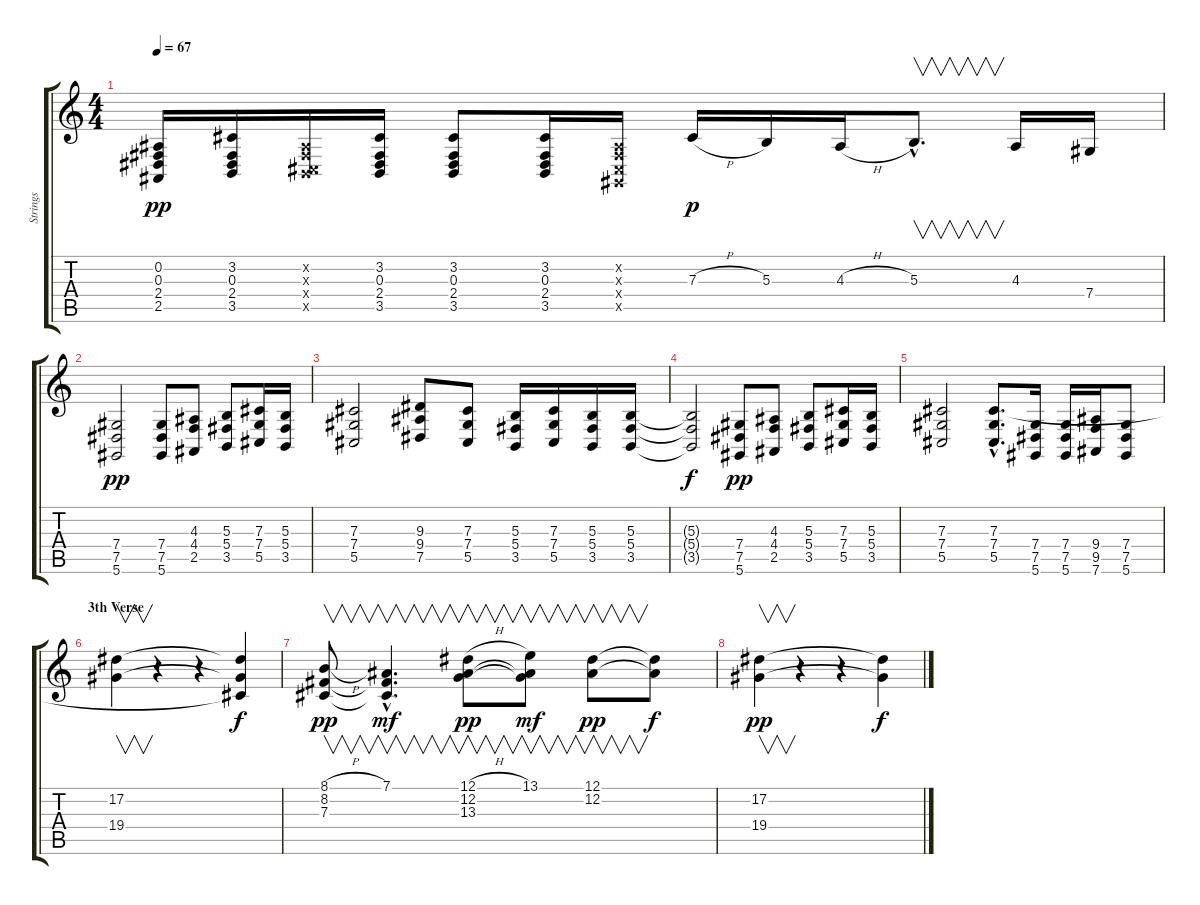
\track ("Strings" "Strings") {instrument stringensemble1}
\staff {score tabs}
\tuning (Eb4 Bb3 Gb3 Db3 Ab2 Eb2) {hide}
\ts (4 4)
\tempo 67
\clef g2
\ks c
(0.2 0.3 2.4 2.5).16{dy pp} (3.2 0.3 2.4 3.5).16 (0.2{x} 0.3{x} 0.4{x} 3.5{x}).16 (3.2 0.3 2.4 3.5).16 (3.2 0.3 2.4 3.5).8 (3.2 0.3 2.4 3.5).16 (0.2{x} 0.3{x} 0.4{x} 0.5{x}).16 7.3{h}.16{dy p} 5.3.16 4.3{h}.16 5.3{hac}.8{v d} 4.3.16 7.4.16 |
(7.4 7.5 5.6).2{dy pp} (7.4 7.5 5.6).8 (4.3 4.4 2.5).8 (5.3 5.4 3.5).8 (7.3 7.4 5.5).16 (5.3 5.4 3.5).16 |
(7.3 7.4 5.5).2 (9.3 9.4 7.5).8 (7.3 7.4 5.5).8 (5.3 5.4 3.5).16 (7.3 7.4 5.5).16 (5.3 5.4 3.5).16 (5.3 5.4 3.5).16 |
(5.3{t} 5.4{t} 3.5{t}).2{dy f} (7.4 7.5 5.6).8{dy pp} (4.3 4.4 2.5).8 (5.3 5.4 3.5).8 (7.3 7.4 5.5).16 (5.3 5.4 3.5).16 |
(7.3 7.4 5.5).2 (7.3{hac} 7.4{hac} 5.5{hac}).8{d} (7.4 7.5 5.6).16 (7.4 7.5 5.6).16 (9.4 9.5 7.6).16 (7.4 7.5 5.6).8 |
\section ("" "3th Verse")
(17.2 19.4).4{v} r.4 r.4 (17.2{t} 7.3{t} 19.4{t}).4{dy f} |
(8.1{h} 8.2 7.3).8{v dy pp} (7.1{hac} 8.2{hac t} 7.3{hac t}).4{v d dy mf} (12.1{h} 12.2 13.3).8{v dy pp} (13.1 12.2{t} 13.3{t}).8{v dy mf} (12.1 12.2).8{v dy pp} (12.1{t} 12.2{t}).8{dy f} |
(17.2 19.4).4{v dy pp} r.4 r.4 (17.2{t} 19.4{t}).4{dy f}
